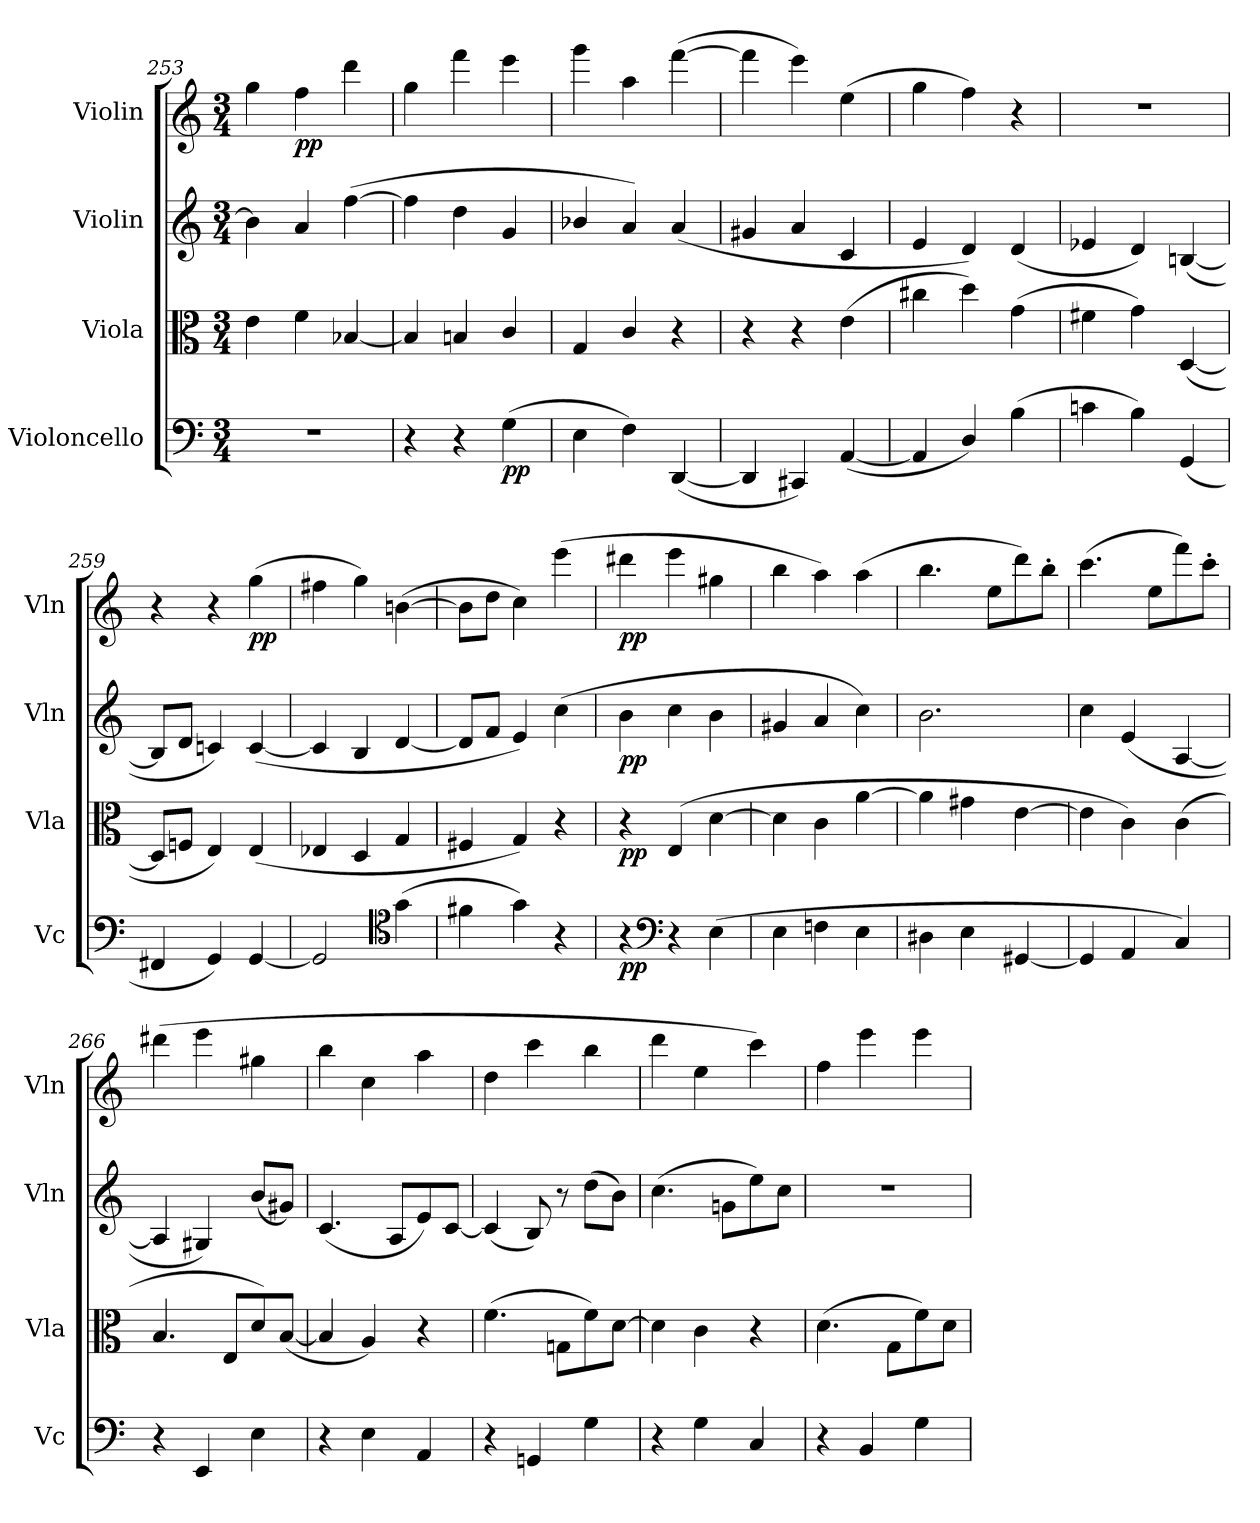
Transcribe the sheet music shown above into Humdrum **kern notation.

**kern	**dynam	**kern	**dynam	**kern	**dynam	**kern	**dynam
*part4	*part4	*part3	*part3	*part2	*part2	*part1	*part1
*staff4	*staff4	*staff3	*staff3	*staff2	*staff2	*staff1	*staff1
*I"Violoncello	*	*I"Viola	*	*I"Violin	*	*I"Violin	*
*I'Vc	*	*I'Vla	*	*I'Vln	*	*I'Vln	*
*clefF4	*	*clefC3	*	*clefG2	*	*clefG2	*
*k[]	*	*k[]	*	*k[]	*	*k[]	*
*a:	*	*a:	*	*a:	*	*a:	*
*M3/4	*	*M3/4	*	*M3/4	*	*M3/4	*
=253	=253	=253	=253	=253	=253	=253	=253
2.r	.	4e\	.	4b-\]	.	4gg\	.
.	.	4f\	.	4a/	.	4ff\	pp
.	.	[4B-X/	.	([4ff\	.	4ddd\	.
=254	=254	=254	=254	=254	=254	=254	=254
4r	.	4B-/]	.	4ff\]	.	4gg\	.
4r	.	4Bn/	.	4dd\	.	4fff\	.
(4G\	pp	4c/	.	4g/	.	4eee\	.
=255	=255	=255	=255	=255	=255	=255	=255
4E\	.	4G/	.	4b-X/	.	4ggg\	.
4F\)	.	4c/	.	4a/)	.	4aa\	.
([4DD/	.	4r	.	(4a/	.	([4fff\	.
=256	=256	=256	=256	=256	=256	=256	=256
4DD/]	.	4r	.	4g#X/	.	4fff\]	.
4CC#X/)	.	4r	.	4a/	.	4eee\)	.
([4AA/	.	(4e\	.	4c/	.	(4ee\	.
=257	=257	=257	=257	=257	=257	=257	=257
4AA/]	.	4cc#X\	.	4e/	.	4gg\	.
4D/)	.	4dd\)	.	4d/)	.	4ff\)	.
(4B\	.	(4g\	.	(4d/	.	4r	.
=258	=258	=258	=258	=258	=258	=258	=258
4cn\	.	4f#X\	.	4e-X/	.	2.r	.
4B\)	.	4g\)	.	4d/)	.	.	.
(4GG/	.	([4D/	.	([4Bn/	.	.	.
=259	=259	=259	=259	=259	=259	=259	=259
4FF#X/	.	8D/L]	.	8B/L]	.	4r	.
.	.	8Fn/J	.	8d/J	.	.	.
4GG/)	.	4E/)	.	4cn/)	.	4r	.
[4GG/	.	(4E/	.	([4c/	.	(4gg\	pp
=260	=260	=260	=260	=260	=260	=260	=260
2GG/]	.	4E-X/	.	4c/]	.	4ff#X\	.
.	.	4D/	.	4B/	.	4gg\)	.
*clefC4	*	*	*	*	*	*	*
(4g\	.	4G/	.	[4d/	.	([4bn\	.
=261	=261	=261	=261	=261	=261	=261	=261
4f#X\	.	4F#X/	.	8d/L]	.	8b\L]	.
.	.	.	.	8f/J	.	8dd\J	.
4g\)	.	4G/)	.	4e/)	.	4cc\)	.
4r	.	4r	.	(4cc\	.	(4eee\	.
=262	=262	=262	=262	=262	=262	=262	=262
4r	pp	4r	pp	4b\	pp	4ddd#X\	pp
*clefF4	*	*	*	*	*	*	*
4r	.	(4E/	.	4cc\	.	4eee\	.
(4E\	.	[4d\	.	4b\	.	4gg#X\	.
=263	=263	=263	=263	=263	=263	=263	=263
4E\	.	4d\]	.	4g#X/	.	4bb\	.
4Fn\	.	4c\	.	4a/	.	4aa\)	.
4E\	.	[4a\	.	4cc\)	.	(4aa\	.
=264	=264	=264	=264	=264	=264	=264	=264
4D#X\	.	4a\]	.	2.b\	.	4.bb\	.
4E\	.	4g#X\	.	.	.	.	.
.	.	.	.	.	.	8ee\L	.
[4GG#X/	.	[4e\	.	.	.	8ddd\)	.
.	.	.	.	.	.	8bb'\J	.
=265	=265	=265	=265	=265	=265	=265	=265
4GG#/]	.	4e\]	.	4cc\	.	(4.ccc\	.
4AA/	.	4c\)	.	(4e/	.	.	.
.	.	.	.	.	.	8ee\L	.
4C/)	.	(4c\	.	[4A/	.	8fff\)	.
.	.	.	.	.	.	8ccc'\J	.
=266	=266	=266	=266	=266	=266	=266	=266
4r	.	4.B/	.	4A/]	.	(4ddd#X\	.
4EE/	.	.	.	4G#X/)	.	4eee\	.
.	.	8E/L	.	.	.	.	.
4E\	.	8d/)	.	(8b/L	.	4gg#X\	.
.	.	([8B/J	.	8g#X/J)	.	.	.
=267	=267	=267	=267	=267	=267	=267	=267
4r	.	4B/]	.	(4.c/	.	4bb\	.
4E\	.	4A/)	.	.	.	4cc\	.
.	.	.	.	8A/L	.	.	.
4AA/	.	4r	.	8e/)	.	4aa\	.
.	.	.	.	[8c/J	.	.	.
=268	=268	=268	=268	=268	=268	=268	=268
4r	.	(4.f\	.	(4c/]	.	4dd\	.
4GGn/	.	.	.	8B/)	.	4ccc\	.
.	.	8Gn\L	.	8r	.	.	.
4G\	.	8f\)	.	(8dd\L	.	4bb\	.
.	.	[8d\J	.	8b\J)	.	.	.
=269	=269	=269	=269	=269	=269	=269	=269
4r	.	4d\]	.	(4.cc\	.	4ddd\	.
4G\	.	4c\	.	.	.	4ee\	.
.	.	.	.	8gn\L	.	.	.
4C/	.	4r	.	8ee\)	.	4ccc\)	.
.	.	.	.	8cc\J	.	.	.
=270	=270	=270	=270	=270	=270	=270	=270
4r	.	(4.d\	.	2.r	.	4ff\	.
4BB/	.	.	.	.	.	4eee\	.
.	.	8G\L	.	.	.	.	.
4G\	.	8f\)	.	.	.	4eee\	.
.	.	8d\J	.	.	.	.	.
=	=	=	=	=	=	=	=
*-	*-	*-	*-	*-	*-	*-	*-
